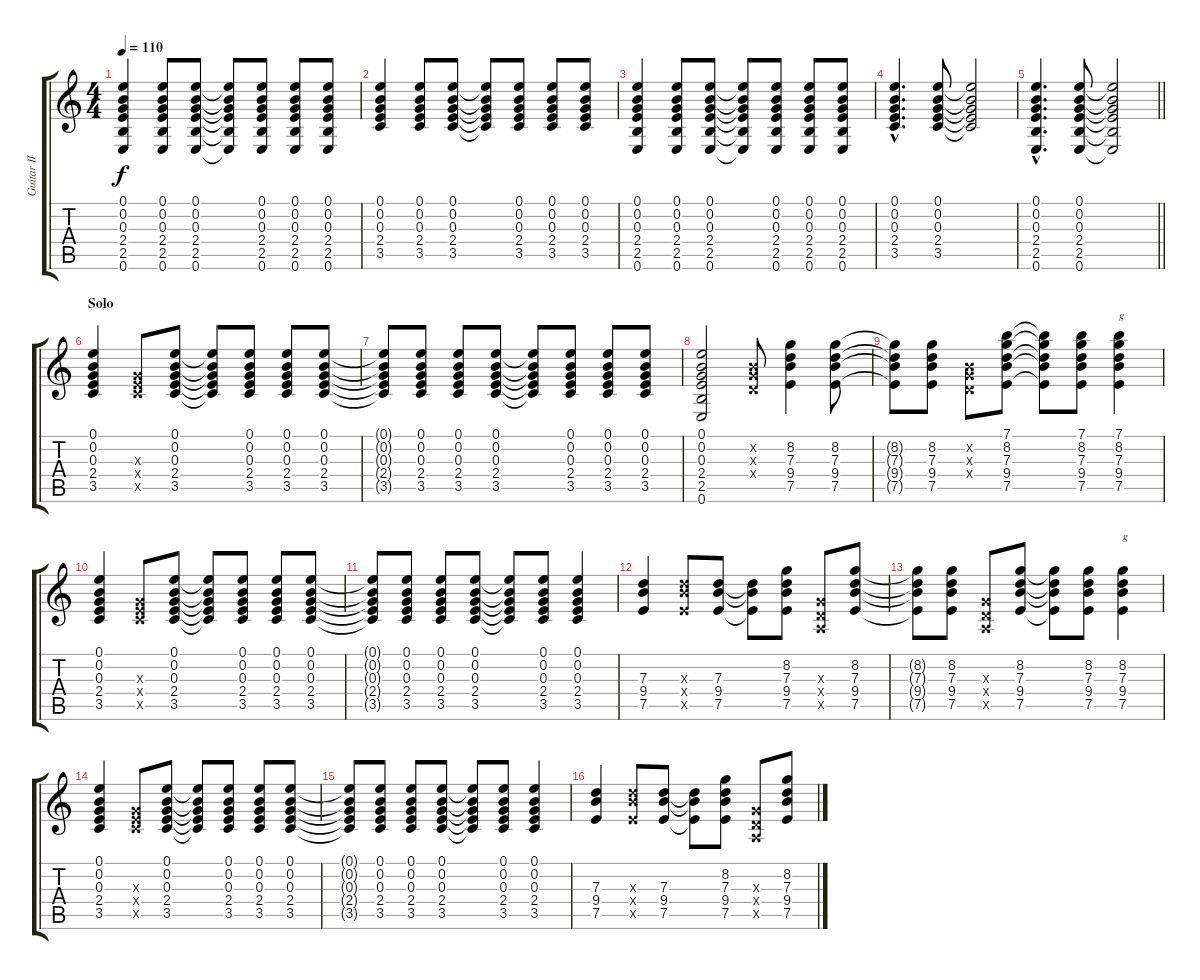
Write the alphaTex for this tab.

\track ("Guitar II" "Guitar II") {instrument distortionguitar}
\staff {score tabs}
\tuning (E4 B3 G3 D3 A2 E2) {hide}
\ts (4 4)
\tempo 110
\clef g2
\ks c
(0.1 0.2 0.3 2.4 2.5 0.6).4{dy f} (0.1 0.2 0.3 2.4 2.5 0.6).8 (0.1 0.2 0.3 2.4 2.5 0.6).8 (0.1{t} 0.2{t} 0.3{t} 2.4{t} 2.5{t} 0.6{t}).8 (0.1 0.2 0.3 2.4 2.5 0.6).8 (0.1 0.2 0.3 2.4 2.5 0.6).8 (0.1 0.2 0.3 2.4 2.5 0.6).8 |
(0.1 0.2 0.3 2.4 3.5).4 (0.1 0.2 0.3 2.4 3.5).8 (0.1 0.2 0.3 2.4 3.5).8 (0.1{t} 0.2{t} 0.3{t} 2.4{t} 3.5{t}).8 (0.1 0.2 0.3 2.4 3.5).8 (0.1 0.2 0.3 2.4 3.5).8 (0.1 0.2 0.3 2.4 3.5).8 |
(0.1 0.2 0.3 2.4 2.5 0.6).4 (0.1 0.2 0.3 2.4 2.5 0.6).8 (0.1 0.2 0.3 2.4 2.5 0.6).8 (0.1{t} 0.2{t} 0.3{t} 2.4{t} 2.5{t} 0.6{t}).8 (0.1 0.2 0.3 2.4 2.5 0.6).8 (0.1 0.2 0.3 2.4 2.5 0.6).8 (0.1 0.2 0.3 2.4 2.5 0.6).8 |
(0.1{hac} 0.2{hac} 0.3{hac} 2.4{hac} 3.5{hac}).4{d} (0.1 0.2 0.3 2.4 3.5).8 (0.1{t} 0.2{t} 0.3{t} 2.4{t} 3.5{t}).2 |
\barLineRight lightlight
(0.1{hac} 0.2{hac} 0.3{hac} 2.4{hac} 2.5{hac} 0.6{hac}).4{d} (0.1 0.2 0.3 2.4 2.5 0.6).8 (0.1{t} 0.2{t} 0.3{t} 2.4{t} 2.5{t} 0.6{t}).2 |
\section ("" "Solo")
(0.1 0.2 0.3 2.4 3.5).4{instrument distortionguitar} (0.3{x} 2.4{x} 3.5{x}).8 (0.1 0.2 0.3 2.4 3.5).8 (0.1{t} 0.2{t} 0.3{t} 2.4{t} 3.5{t}).8 (0.1 0.2 0.3 2.4 3.5).8 (0.1 0.2 0.3 2.4 3.5).8 (0.1 0.2 0.3 2.4 3.5).8 |
(0.1{t} 0.2{t} 0.3{t} 2.4{t} 3.5{t}).8 (0.1 0.2 0.3 2.4 3.5).8 (0.1 0.2 0.3 2.4 3.5).8 (0.1 0.2 0.3 2.4 3.5).8 (0.1{t} 0.2{t} 0.3{t} 2.4{t} 3.5{t}).8 (0.1 0.2 0.3 2.4 3.5).8 (0.1 0.2 0.3 2.4 3.5).8 (0.1 0.2 0.3 2.4 3.5).8 |
(0.1 0.2 0.3 2.4 2.5 0.6).2 (0.2{x} 0.3{x} 0.4{x}).8 (8.2 7.3 9.4 7.5).4 (8.2 7.3 9.4 7.5).8 |
(8.2{t} 7.3{t} 9.4{t} 7.5{t}).8 (8.2 7.3 9.4 7.5).8 (0.2{x} 0.3{x} 0.4{x}).8 (7.1 8.2 7.3 9.4 7.5).8 (7.1{t} 8.2{t} 7.3{t} 9.4{t} 7.5{t}).8 (7.1 8.2 7.3 9.4 7.5).8 (7.1 8.2 7.3 9.4 7.5).4{txt "g"} |
(0.1 0.2 0.3 2.4 3.5).4 (0.3{x} 2.4{x} 3.5{x}).8 (0.1 0.2 0.3 2.4 3.5).8 (0.1{t} 0.2{t} 0.3{t} 2.4{t} 3.5{t}).8 (0.1 0.2 0.3 2.4 3.5).8 (0.1 0.2 0.3 2.4 3.5).8 (0.1 0.2 0.3 2.4 3.5).8 |
(0.1{t} 0.2{t} 0.3{t} 2.4{t} 3.5{t}).8 (0.1 0.2 0.3 2.4 3.5).8 (0.1 0.2 0.3 2.4 3.5).8 (0.1 0.2 0.3 2.4 3.5).8 (0.1{t} 0.2{t} 0.3{t} 2.4{t} 3.5{t}).8 (0.1 0.2 0.3 2.4 3.5).8 (0.1 0.2 0.3 2.4 3.5).4 |
(7.3 9.4 7.5).4 (7.3{x} 9.4{x} 7.5{x}).8 (7.3 9.4 7.5).8 (7.3{t} 9.4{t} 7.5{t}).8 (8.2 7.3 9.4 7.5).8 (0.3{x} 0.4{x} 0.5{x}).8 (8.2 7.3 9.4 7.5).8 |
(8.2{t} 7.3{t} 9.4{t} 7.5{t}).8 (8.2 7.3 9.4 7.5).8 (0.3{x} 0.4{x} 0.5{x}).8 (8.2 7.3 9.4 7.5).8 (8.2{t} 7.3{t} 9.4{t} 7.5{t}).8 (8.2 7.3 9.4 7.5).8 (8.2 7.3 9.4 7.5).4{txt "g"} |
(0.1 0.2 0.3 2.4 3.5).4 (0.3{x} 2.4{x} 3.5{x}).8 (0.1 0.2 0.3 2.4 3.5).8 (0.1{t} 0.2{t} 0.3{t} 2.4{t} 3.5{t}).8 (0.1 0.2 0.3 2.4 3.5).8 (0.1 0.2 0.3 2.4 3.5).8 (0.1 0.2 0.3 2.4 3.5).8 |
(0.1{t} 0.2{t} 0.3{t} 2.4{t} 3.5{t}).8 (0.1 0.2 0.3 2.4 3.5).8 (0.1 0.2 0.3 2.4 3.5).8 (0.1 0.2 0.3 2.4 3.5).8 (0.1{t} 0.2{t} 0.3{t} 2.4{t} 3.5{t}).8 (0.1 0.2 0.3 2.4 3.5).8 (0.1 0.2 0.3 2.4 3.5).4 |
(7.3 9.4 7.5).4 (7.3{x} 9.4{x} 7.5{x}).8 (7.3 9.4 7.5).8 (7.3{t} 9.4{t} 7.5{t}).8 (8.2 7.3 9.4 7.5).8 (0.3{x} 0.4{x} 0.5{x}).8 (8.2 7.3 9.4 7.5).8
